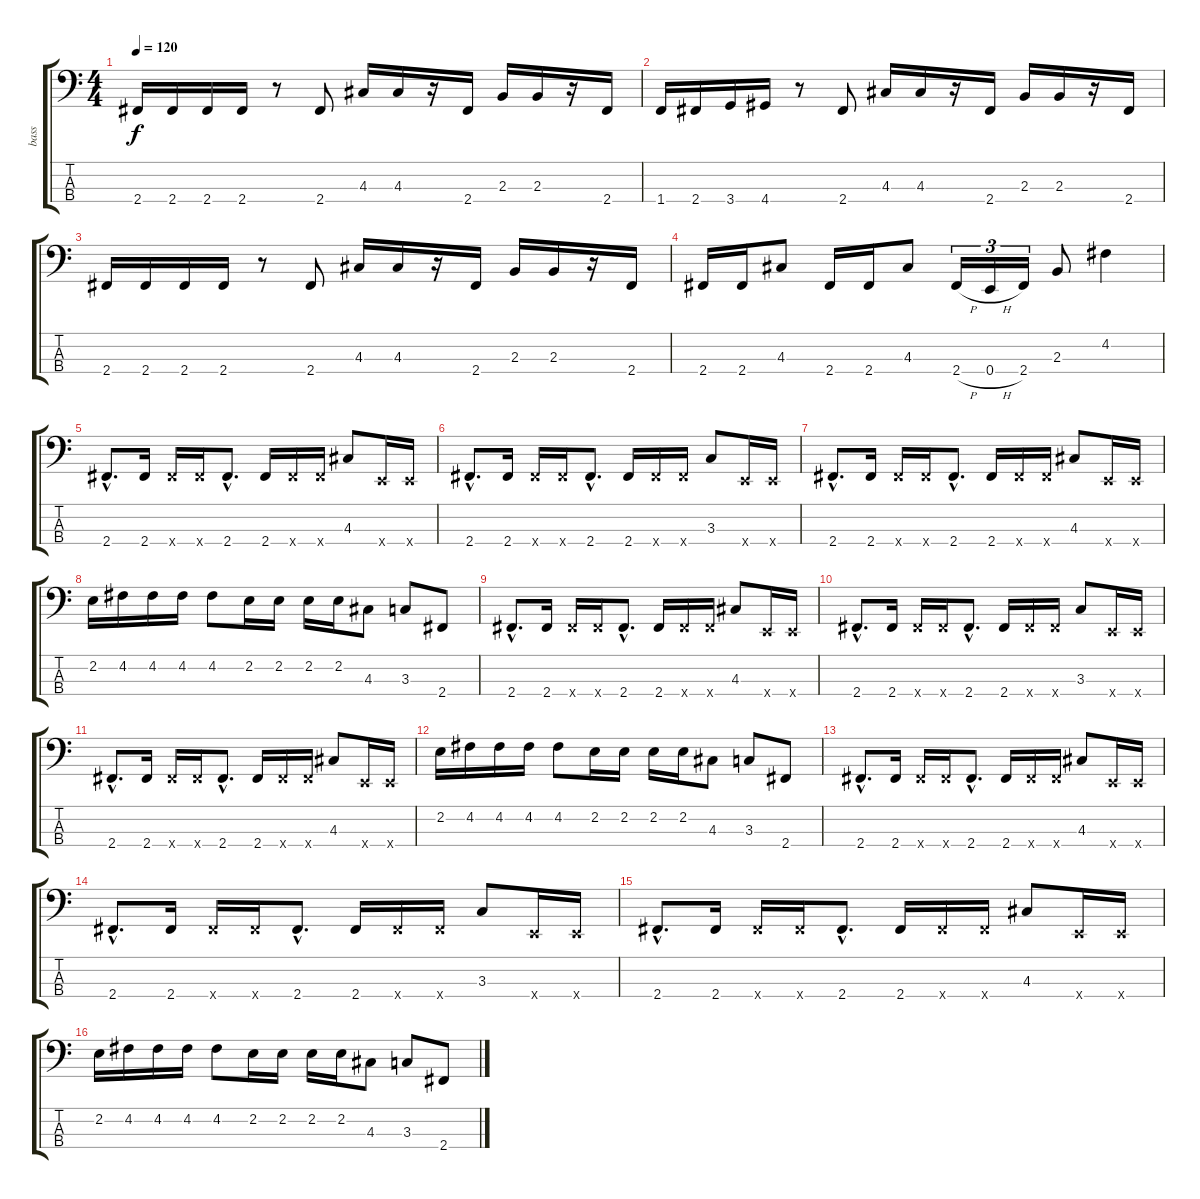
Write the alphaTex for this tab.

\track ("bass" "bass") {instrument electricbassfinger}
\staff {score tabs}
\tuning (G2 D2 A1 E1) {hide}
\ts (4 4)
\tempo 120
\clef f4
\ks c
2.4.16{dy f} 2.4.16 2.4.16 2.4.16 r.8 2.4.8 4.3.16 4.3.16 r.16 2.4.16 2.3.16 2.3.16 r.16 2.4.16 |
1.4.16 2.4.16 3.4.16 4.4.16 r.8 2.4.8 4.3.16 4.3.16 r.16 2.4.16 2.3.16 2.3.16 r.16 2.4.16 |
2.4.16 2.4.16 2.4.16 2.4.16 r.8 2.4.8 4.3.16 4.3.16 r.16 2.4.16 2.3.16 2.3.16 r.16 2.4.16 |
2.4.16 2.4.16 4.3.8 2.4.16 2.4.16 4.3.8 2.4{h}.16{tu (3 2)} 0.4{h}.16{tu (3 2)} 2.4.16{tu (3 2)} 2.3.8 4.2.4 |
2.4{hac}.8{d} 2.4.16 2.4{x}.16 2.4{x}.16 2.4{hac}.8{d} 2.4.16 2.4{x}.16 2.4{x}.16 4.3.8 0.4{x}.16 0.4{x}.16 |
2.4{hac}.8{d} 2.4.16 2.4{x}.16 2.4{x}.16 2.4{hac}.8{d} 2.4.16 2.4{x}.16 2.4{x}.16 3.3.8 0.4{x}.16 0.4{x}.16 |
2.4{hac}.8{d} 2.4.16 2.4{x}.16 2.4{x}.16 2.4{hac}.8{d} 2.4.16 2.4{x}.16 2.4{x}.16 4.3.8 0.4{x}.16 0.4{x}.16 |
2.2.16 4.2.16 4.2.16 4.2.16 4.2.8 2.2.16 2.2.16 2.2.16 2.2.16 4.3.8 3.3.8 2.4.8 |
2.4{hac}.8{d} 2.4.16 2.4{x}.16 2.4{x}.16 2.4{hac}.8{d} 2.4.16 2.4{x}.16 2.4{x}.16 4.3.8 0.4{x}.16 0.4{x}.16 |
2.4{hac}.8{d} 2.4.16 2.4{x}.16 2.4{x}.16 2.4{hac}.8{d} 2.4.16 2.4{x}.16 2.4{x}.16 3.3.8 0.4{x}.16 0.4{x}.16 |
2.4{hac}.8{d} 2.4.16 2.4{x}.16 2.4{x}.16 2.4{hac}.8{d} 2.4.16 2.4{x}.16 2.4{x}.16 4.3.8 0.4{x}.16 0.4{x}.16 |
2.2.16 4.2.16 4.2.16 4.2.16 4.2.8 2.2.16 2.2.16 2.2.16 2.2.16 4.3.8 3.3.8 2.4.8 |
2.4{hac}.8{d} 2.4.16 2.4{x}.16 2.4{x}.16 2.4{hac}.8{d} 2.4.16 2.4{x}.16 2.4{x}.16 4.3.8 0.4{x}.16 0.4{x}.16 |
2.4{hac}.8{d} 2.4.16 2.4{x}.16 2.4{x}.16 2.4{hac}.8{d} 2.4.16 2.4{x}.16 2.4{x}.16 3.3.8 0.4{x}.16 0.4{x}.16 |
2.4{hac}.8{d} 2.4.16 2.4{x}.16 2.4{x}.16 2.4{hac}.8{d} 2.4.16 2.4{x}.16 2.4{x}.16 4.3.8 0.4{x}.16 0.4{x}.16 |
2.2.16 4.2.16 4.2.16 4.2.16 4.2.8 2.2.16 2.2.16 2.2.16 2.2.16 4.3.8 3.3.8 2.4.8
